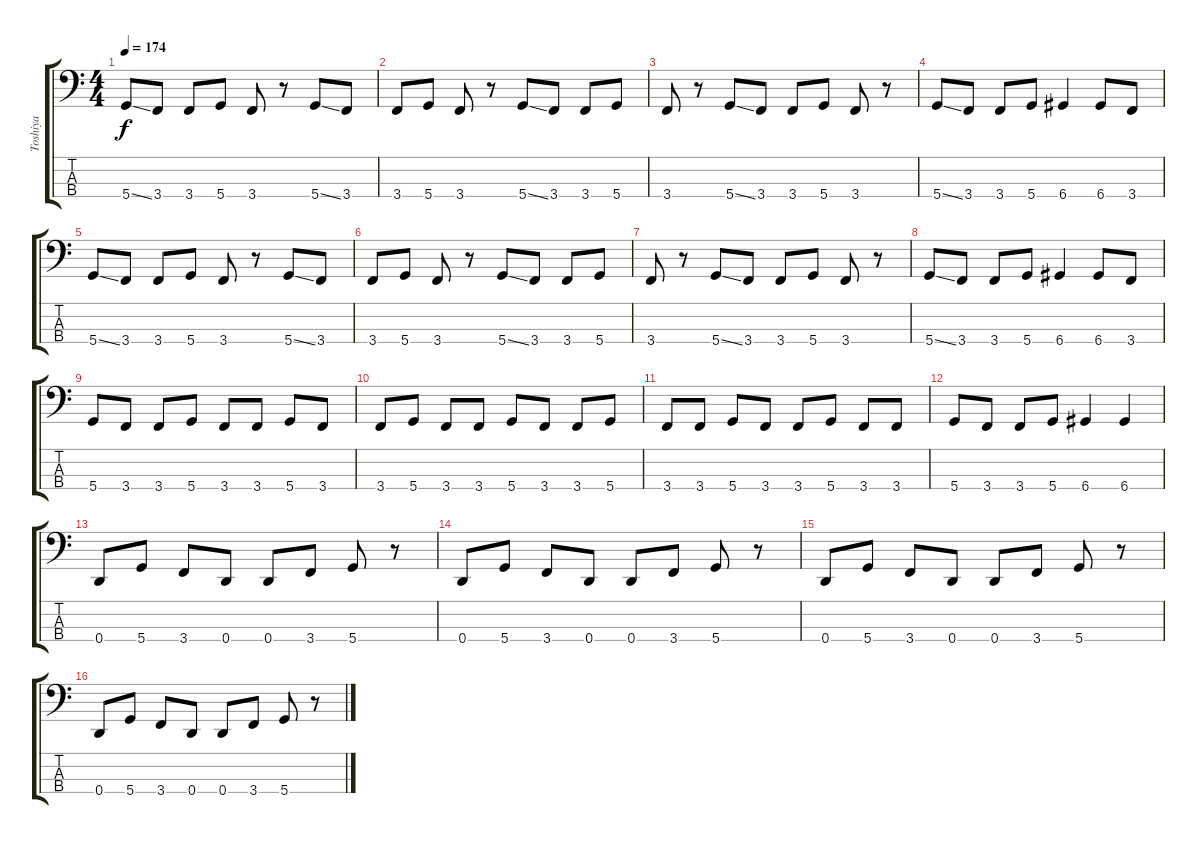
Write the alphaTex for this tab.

\track ("Toshiya" "Toshiya") {instrument electricbasspick}
\staff {score tabs}
\tuning (F2 C2 G1 D1) {hide}
\ts (4 4)
\tempo 174
\clef f4
\ks c
5.4{ss}.8{dy f} 3.4.8 3.4.8 5.4.8 3.4.8 r.8 5.4{ss}.8 3.4.8 |
3.4.8 5.4.8 3.4.8 r.8 5.4{ss}.8 3.4.8 3.4.8 5.4.8 |
3.4.8 r.8 5.4{ss}.8 3.4.8 3.4.8 5.4.8 3.4.8 r.8 |
5.4{ss}.8 3.4.8 3.4.8 5.4.8 6.4.4 6.4.8 3.4.8 |
5.4{ss}.8 3.4.8 3.4.8 5.4.8 3.4.8 r.8 5.4{ss}.8 3.4.8 |
3.4.8 5.4.8 3.4.8 r.8 5.4{ss}.8 3.4.8 3.4.8 5.4.8 |
3.4.8 r.8 5.4{ss}.8 3.4.8 3.4.8 5.4.8 3.4.8 r.8 |
5.4{ss}.8 3.4.8 3.4.8 5.4.8 6.4.4 6.4.8 3.4.8 |
5.4.8 3.4.8 3.4.8 5.4.8 3.4.8 3.4.8 5.4.8 3.4.8 |
3.4.8 5.4.8 3.4.8 3.4.8 5.4.8 3.4.8 3.4.8 5.4.8 |
3.4.8 3.4.8 5.4.8 3.4.8 3.4.8 5.4.8 3.4.8 3.4.8 |
5.4.8 3.4.8 3.4.8 5.4.8 6.4.4 6.4.4 |
0.4.8 5.4.8 3.4.8 0.4.8 0.4.8 3.4.8 5.4.8 r.8 |
0.4.8 5.4.8 3.4.8 0.4.8 0.4.8 3.4.8 5.4.8 r.8 |
0.4.8 5.4.8 3.4.8 0.4.8 0.4.8 3.4.8 5.4.8 r.8 |
0.4.8 5.4.8 3.4.8 0.4.8 0.4.8 3.4.8 5.4.8 r.8
